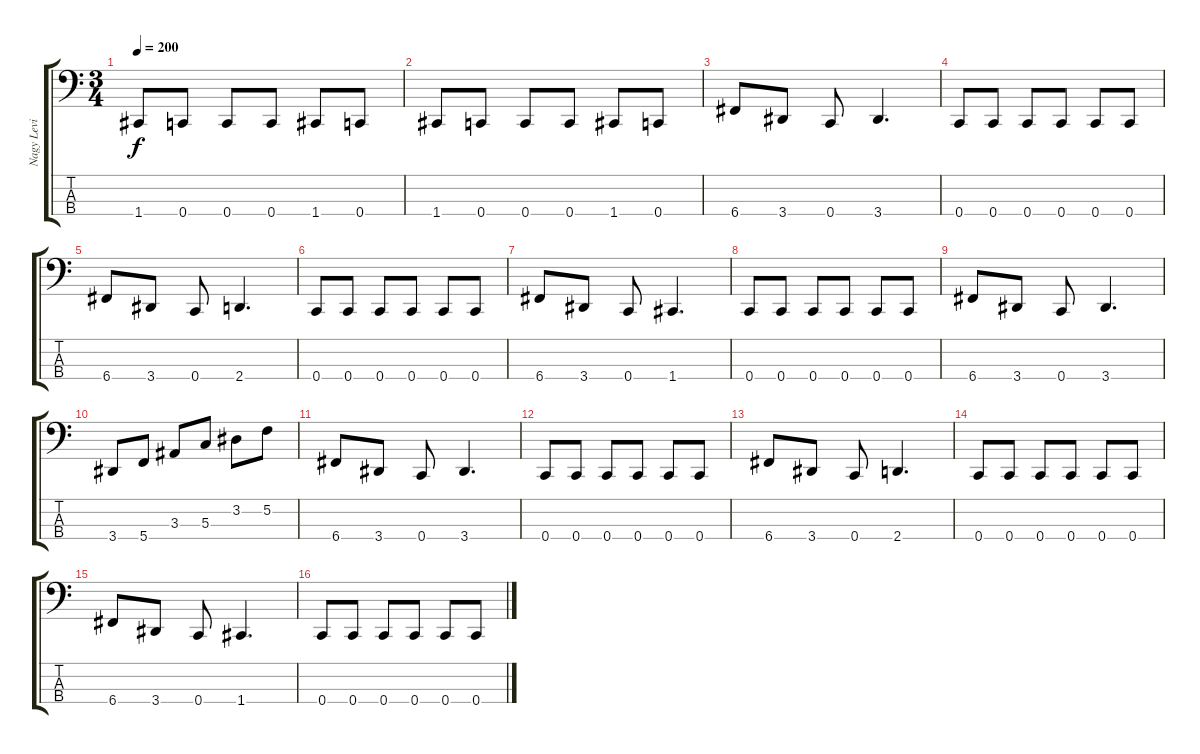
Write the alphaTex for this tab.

\track ("Nagy Levi" "Nagy Levi") {instrument electricbassfinger}
\staff {score tabs}
\tuning (F2 C2 G1 C1) {hide}
\ts (3 4)
\tempo 200
\clef f4
\ks c
1.4.8{dy f} 0.4.8 0.4.8 0.4.8 1.4.8 0.4.8 |
1.4.8 0.4.8 0.4.8 0.4.8 1.4.8 0.4.8 |
6.4.8 3.4.8 0.4.8 3.4.4{d} |
0.4.8 0.4.8 0.4.8 0.4.8 0.4.8 0.4.8 |
6.4.8 3.4.8 0.4.8 2.4.4{d} |
0.4.8 0.4.8 0.4.8 0.4.8 0.4.8 0.4.8 |
6.4.8 3.4.8 0.4.8 1.4.4{d} |
0.4.8 0.4.8 0.4.8 0.4.8 0.4.8 0.4.8 |
6.4.8 3.4.8 0.4.8 3.4.4{d} |
3.4.8 5.4.8 3.3.8 5.3.8 3.2.8 5.2.8 |
6.4.8 3.4.8 0.4.8 3.4.4{d} |
0.4.8 0.4.8 0.4.8 0.4.8 0.4.8 0.4.8 |
6.4.8 3.4.8 0.4.8 2.4.4{d} |
0.4.8 0.4.8 0.4.8 0.4.8 0.4.8 0.4.8 |
6.4.8 3.4.8 0.4.8 1.4.4{d} |
0.4.8 0.4.8 0.4.8 0.4.8 0.4.8 0.4.8
